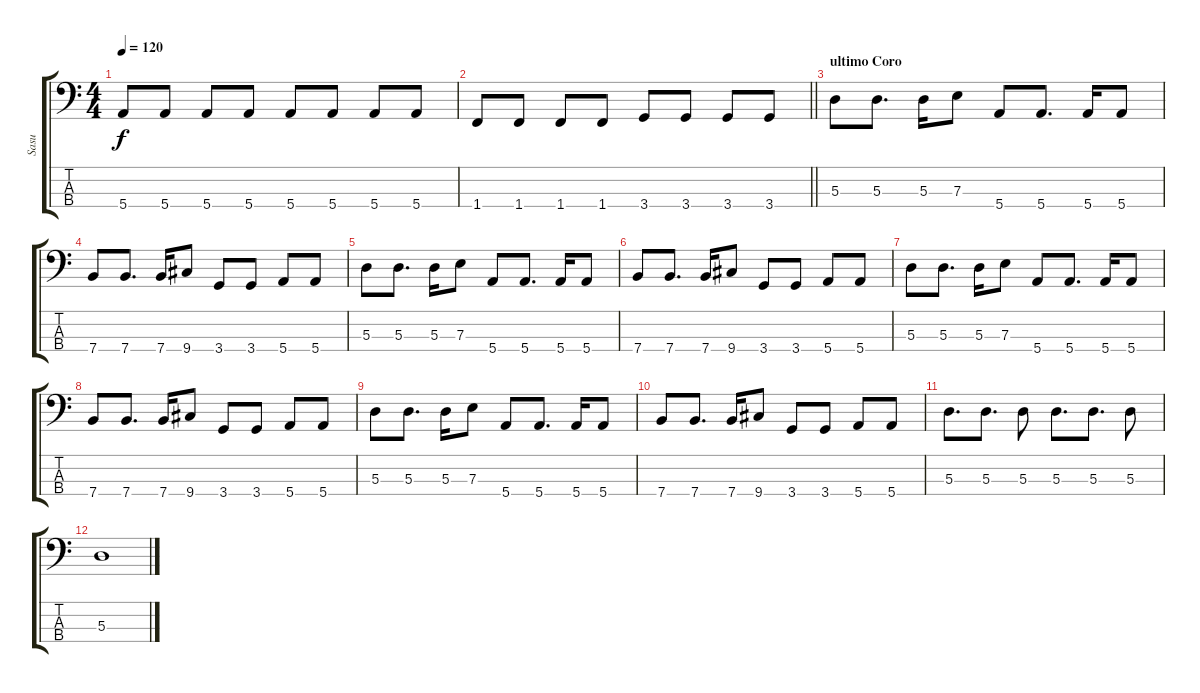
\track ("Sasu" "Sasu") {instrument electricbassfinger}
\staff {score tabs}
\tuning (G2 D2 A1 E1) {hide}
\ts (4 4)
\tempo 120
\clef f4
\ks c
5.4.8{dy f} 5.4.8 5.4.8 5.4.8 5.4.8 5.4.8 5.4.8 5.4.8 |
\barLineRight lightlight
1.4.8 1.4.8 1.4.8 1.4.8 3.4.8 3.4.8 3.4.8 3.4.8 |
\section ("" "ultimo Coro")
5.3.8 5.3.8{d} 5.3.16 7.3.8 5.4.8 5.4.8{d} 5.4.16 5.4.8 |
7.4.8 7.4.8{d} 7.4.16 9.4.8 3.4.8 3.4.8 5.4.8 5.4.8 |
5.3.8 5.3.8{d} 5.3.16 7.3.8 5.4.8 5.4.8{d} 5.4.16 5.4.8 |
7.4.8 7.4.8{d} 7.4.16 9.4.8 3.4.8 3.4.8 5.4.8 5.4.8 |
5.3.8 5.3.8{d} 5.3.16 7.3.8 5.4.8 5.4.8{d} 5.4.16 5.4.8 |
7.4.8 7.4.8{d} 7.4.16 9.4.8 3.4.8 3.4.8 5.4.8 5.4.8 |
5.3.8 5.3.8{d} 5.3.16 7.3.8 5.4.8 5.4.8{d} 5.4.16 5.4.8 |
7.4.8 7.4.8{d} 7.4.16 9.4.8 3.4.8 3.4.8 5.4.8 5.4.8 |
5.3.8{d} 5.3.8{d} 5.3.8 5.3.8{d} 5.3.8{d} 5.3.8 |
5.3.1
